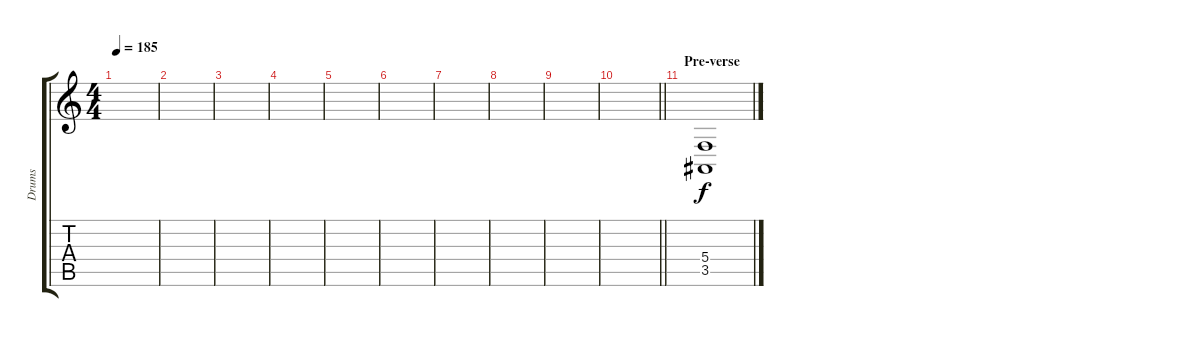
\track ("Drums" "Drums") {instrument taikodrum}
\staff {score tabs}
\tuning (D4 A3 F3 C3 G2 D2) {hide}
\ts (4 4)
\tempo 185
\clef g2
\ks c
|
|
|
|
|
|
|
|
|
\barLineRight lightlight
|
\section ("" "Pre-verse")
(5.4 3.5).1
